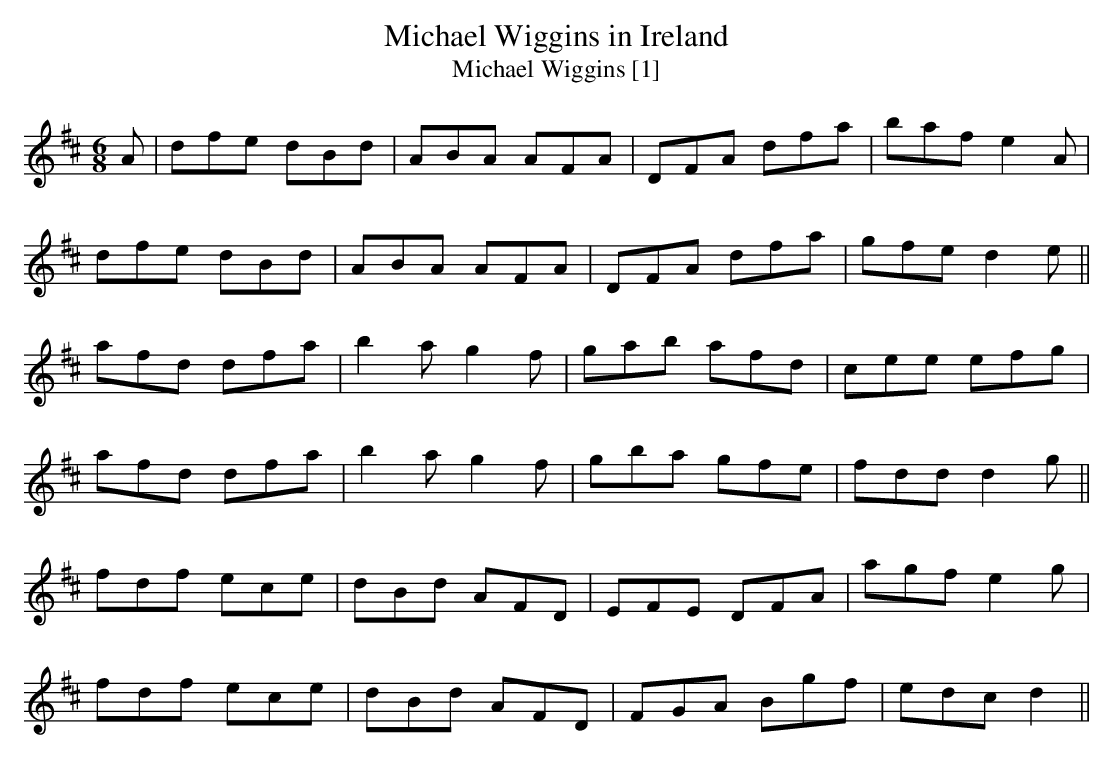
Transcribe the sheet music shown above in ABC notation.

X:1
T:Michael Wiggins in Ireland
T:Michael Wiggins [1]
M:6/8
L:1/8
K:D
A|dfe dBd|ABA AFA|DFA dfa|baf e2A|
dfe dBd|ABA AFA|DFA dfa|gfe d2e||
afd dfa|b2a g2f|gab afd|cee efg|
afd dfa|b2a g2f|gba gfe|fdd d2g||
fdf ece|dBd AFD|EFE DFA|agf e2g|
fdf ece|dBd AFD|FGA Bgf|edc d2||
